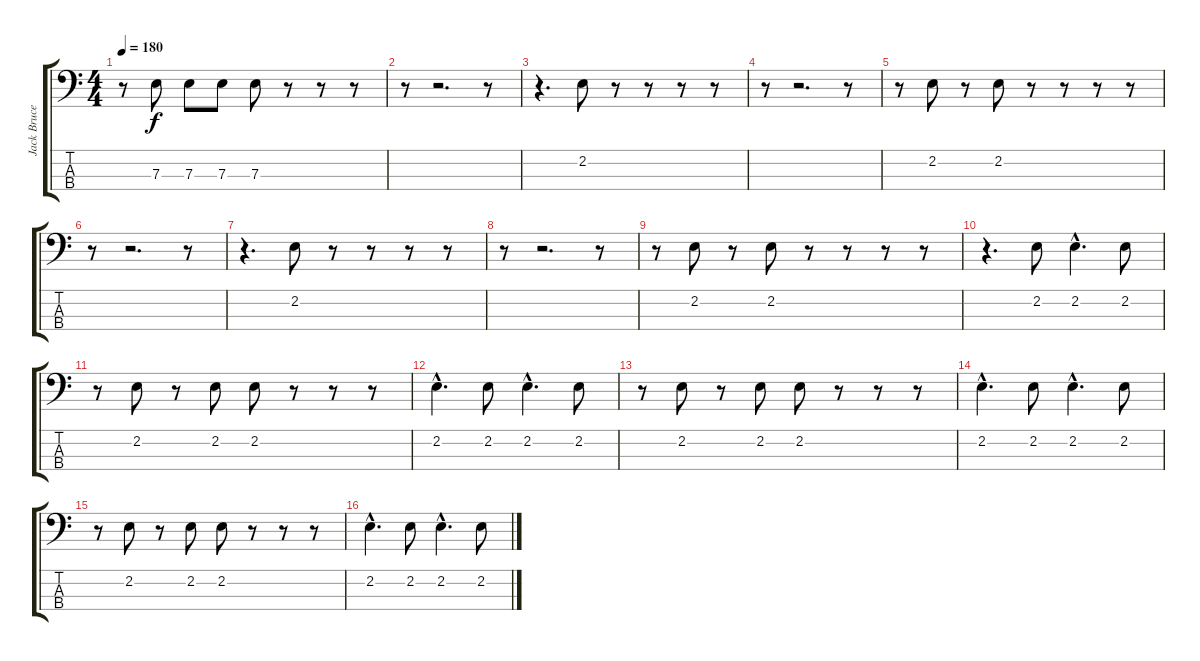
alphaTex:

\track ("Jack Bruce" "Jack Bruce") {instrument acousticbass}
\staff {score tabs}
\tuning (G2 D2 A1 E1) {hide}
\ts (4 4)
\tempo 180
\clef f4
\ks c
r.8{dy f} 7.3.8 7.3.8 7.3.8 7.3.8 r.8 r.8 r.8 |
r.8 r.2{d} r.8 |
r.4{d} 2.2.8 r.8 r.8 r.8 r.8 |
r.8 r.2{d} r.8 |
r.8 2.2.8 r.8 2.2.8 r.8 r.8 r.8 r.8 |
r.8 r.2{d} r.8 |
r.4{d} 2.2.8 r.8 r.8 r.8 r.8 |
r.8 r.2{d} r.8 |
r.8 2.2.8 r.8 2.2.8 r.8 r.8 r.8 r.8 |
r.4{d} 2.2.8 2.2{hac}.4{d} 2.2.8 |
r.8 2.2.8 r.8 2.2.8 2.2.8 r.8 r.8 r.8 |
2.2{hac}.4{d} 2.2.8 2.2{hac}.4{d} 2.2.8 |
r.8 2.2.8 r.8 2.2.8 2.2.8 r.8 r.8 r.8 |
2.2{hac}.4{d} 2.2.8 2.2{hac}.4{d} 2.2.8 |
r.8 2.2.8 r.8 2.2.8 2.2.8 r.8 r.8 r.8 |
2.2{hac}.4{d} 2.2.8 2.2{hac}.4{d} 2.2.8
